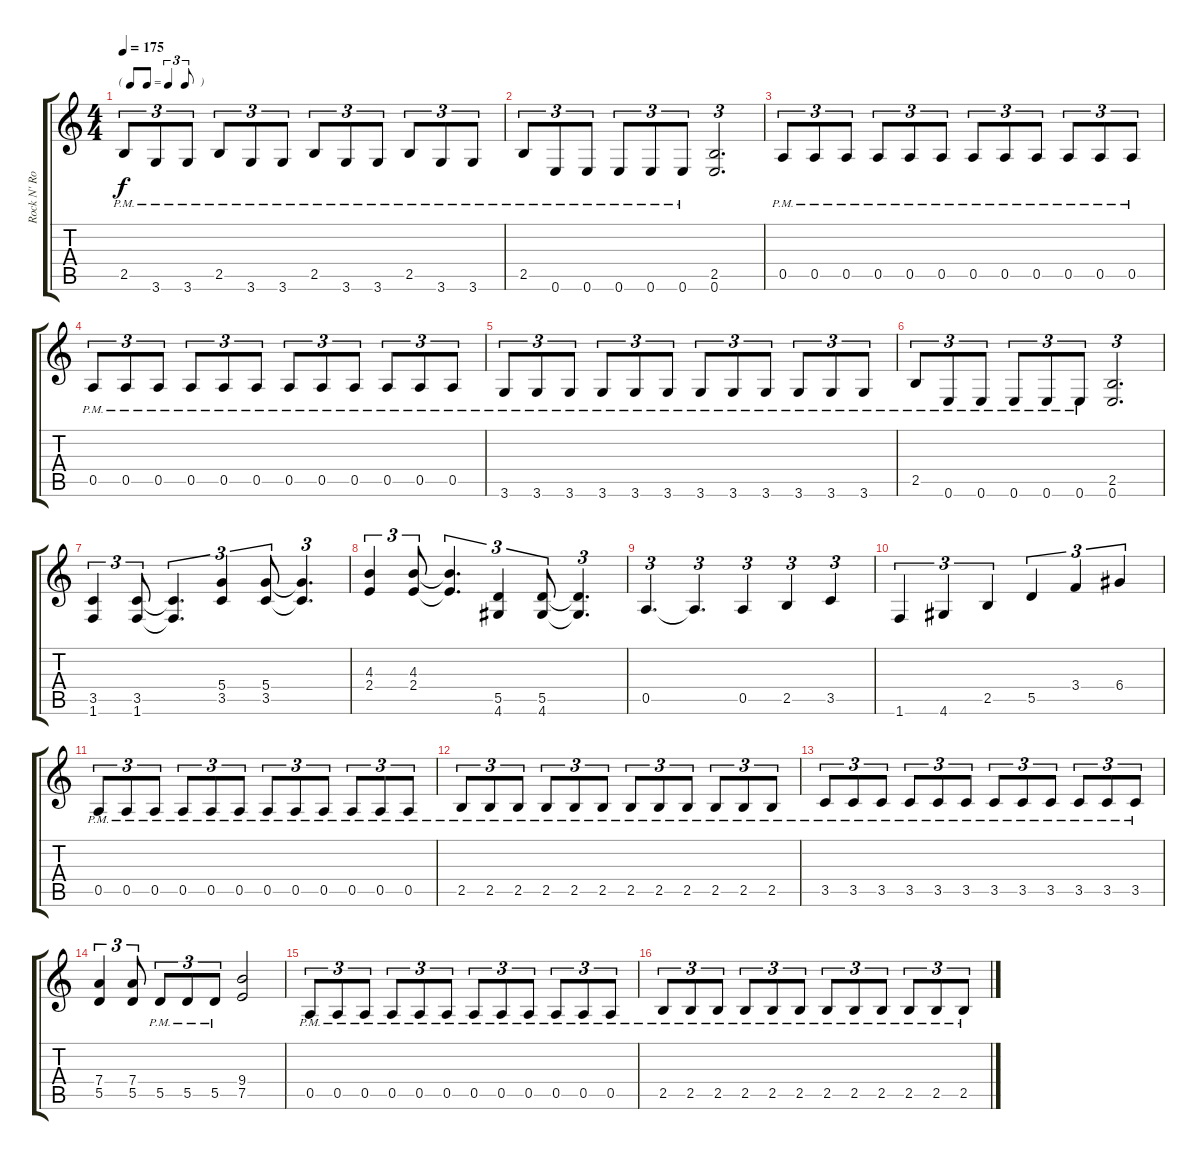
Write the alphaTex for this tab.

\track ("Rock N' Rolf" "Rock N' Ro") {instrument distortionguitar}
\staff {score tabs}
\tuning (E4 B3 G3 D3 A2 E2) {hide}
\ts (4 4)
\tf triplet8th
\tempo 175
\clef g2
\ks c
2.5{pm}.8{tu (3 2) dy f} 3.6{pm}.8{tu (3 2)} 3.6{pm}.8{tu (3 2)} 2.5{pm}.8{tu (3 2)} 3.6{pm}.8{tu (3 2)} 3.6{pm}.8{tu (3 2)} 2.5{pm}.8{tu (3 2)} 3.6{pm}.8{tu (3 2)} 3.6{pm}.8{tu (3 2)} 2.5{pm}.8{tu (3 2)} 3.6{pm}.8{tu (3 2)} 3.6{pm}.8{tu (3 2)} |
2.5{pm}.8{tu (3 2)} 0.6{pm}.8{tu (3 2)} 0.6{pm}.8{tu (3 2)} 0.6{pm}.8{tu (3 2)} 0.6{pm}.8{tu (3 2)} 0.6{pm}.8{tu (3 2)} (2.5 0.6).2{d tu (3 2)} |
0.5{pm}.8{tu (3 2)} 0.5{pm}.8{tu (3 2)} 0.5{pm}.8{tu (3 2)} 0.5{pm}.8{tu (3 2)} 0.5{pm}.8{tu (3 2)} 0.5{pm}.8{tu (3 2)} 0.5{pm}.8{tu (3 2)} 0.5{pm}.8{tu (3 2)} 0.5{pm}.8{tu (3 2)} 0.5{pm}.8{tu (3 2)} 0.5{pm}.8{tu (3 2)} 0.5{pm}.8{tu (3 2)} |
0.5{pm}.8{tu (3 2)} 0.5{pm}.8{tu (3 2)} 0.5{pm}.8{tu (3 2)} 0.5{pm}.8{tu (3 2)} 0.5{pm}.8{tu (3 2)} 0.5{pm}.8{tu (3 2)} 0.5{pm}.8{tu (3 2)} 0.5{pm}.8{tu (3 2)} 0.5{pm}.8{tu (3 2)} 0.5{pm}.8{tu (3 2)} 0.5{pm}.8{tu (3 2)} 0.5{pm}.8{tu (3 2)} |
3.6{pm}.8{tu (3 2)} 3.6{pm}.8{tu (3 2)} 3.6{pm}.8{tu (3 2)} 3.6{pm}.8{tu (3 2)} 3.6{pm}.8{tu (3 2)} 3.6{pm}.8{tu (3 2)} 3.6{pm}.8{tu (3 2)} 3.6{pm}.8{tu (3 2)} 3.6{pm}.8{tu (3 2)} 3.6{pm}.8{tu (3 2)} 3.6{pm}.8{tu (3 2)} 3.6{pm}.8{tu (3 2)} |
2.5{pm}.8{tu (3 2)} 0.6{pm}.8{tu (3 2)} 0.6{pm}.8{tu (3 2)} 0.6{pm}.8{tu (3 2)} 0.6{pm}.8{tu (3 2)} 0.6{pm}.8{tu (3 2)} (2.5 0.6).2{d tu (3 2)} |
(3.5 1.6).4{tu (3 2)} (3.5 1.6).8{tu (3 2)} (3.5{t} 1.6{t}).4{d tu (3 2)} (5.4 3.5).4{tu (3 2)} (5.4 3.5).8{tu (3 2)} (5.4{t} 3.5{t}).4{d tu (3 2)} |
(4.3 2.4).4{tu (3 2)} (4.3 2.4).8{tu (3 2)} (4.3{t} 2.4{t}).4{d tu (3 2)} (5.5 4.6).4{tu (3 2)} (5.5 4.6).8{tu (3 2)} (5.5{t} 4.6{t}).4{d tu (3 2)} |
0.5.4{d tu (3 2)} 0.5{t}.4{d tu (3 2)} 0.5.4{tu (3 2)} 2.5.4{tu (3 2)} 3.5.4{tu (3 2)} |
1.6.4{tu (3 2)} 4.6.4{tu (3 2)} 2.5.4{tu (3 2)} 5.5.4{tu (3 2)} 3.4.4{tu (3 2)} 6.4.4{tu (3 2)} |
0.5{pm}.8{tu (3 2)} 0.5{pm}.8{tu (3 2)} 0.5{pm}.8{tu (3 2)} 0.5{pm}.8{tu (3 2)} 0.5{pm}.8{tu (3 2)} 0.5{pm}.8{tu (3 2)} 0.5{pm}.8{tu (3 2)} 0.5{pm}.8{tu (3 2)} 0.5{pm}.8{tu (3 2)} 0.5{pm}.8{tu (3 2)} 0.5{pm}.8{tu (3 2)} 0.5{pm}.8{tu (3 2)} |
2.5{pm}.8{tu (3 2)} 2.5{pm}.8{tu (3 2)} 2.5{pm}.8{tu (3 2)} 2.5{pm}.8{tu (3 2)} 2.5{pm}.8{tu (3 2)} 2.5{pm}.8{tu (3 2)} 2.5{pm}.8{tu (3 2)} 2.5{pm}.8{tu (3 2)} 2.5{pm}.8{tu (3 2)} 2.5{pm}.8{tu (3 2)} 2.5{pm}.8{tu (3 2)} 2.5{pm}.8{tu (3 2)} |
3.5{pm}.8{tu (3 2)} 3.5{pm}.8{tu (3 2)} 3.5{pm}.8{tu (3 2)} 3.5{pm}.8{tu (3 2)} 3.5{pm}.8{tu (3 2)} 3.5{pm}.8{tu (3 2)} 3.5{pm}.8{tu (3 2)} 3.5{pm}.8{tu (3 2)} 3.5{pm}.8{tu (3 2)} 3.5{pm}.8{tu (3 2)} 3.5{pm}.8{tu (3 2)} 3.5{pm}.8{tu (3 2)} |
(7.4 5.5).4{tu (3 2)} (7.4 5.5).8{tu (3 2)} 5.5{pm}.8{tu (3 2)} 5.5{pm}.8{tu (3 2)} 5.5{pm}.8{tu (3 2)} (9.4 7.5).2 |
0.5{pm}.8{tu (3 2)} 0.5{pm}.8{tu (3 2)} 0.5{pm}.8{tu (3 2)} 0.5{pm}.8{tu (3 2)} 0.5{pm}.8{tu (3 2)} 0.5{pm}.8{tu (3 2)} 0.5{pm}.8{tu (3 2)} 0.5{pm}.8{tu (3 2)} 0.5{pm}.8{tu (3 2)} 0.5{pm}.8{tu (3 2)} 0.5{pm}.8{tu (3 2)} 0.5{pm}.8{tu (3 2)} |
2.5{pm}.8{tu (3 2)} 2.5{pm}.8{tu (3 2)} 2.5{pm}.8{tu (3 2)} 2.5{pm}.8{tu (3 2)} 2.5{pm}.8{tu (3 2)} 2.5{pm}.8{tu (3 2)} 2.5{pm}.8{tu (3 2)} 2.5{pm}.8{tu (3 2)} 2.5{pm}.8{tu (3 2)} 2.5{pm}.8{tu (3 2)} 2.5{pm}.8{tu (3 2)} 2.5{pm}.8{tu (3 2)}
